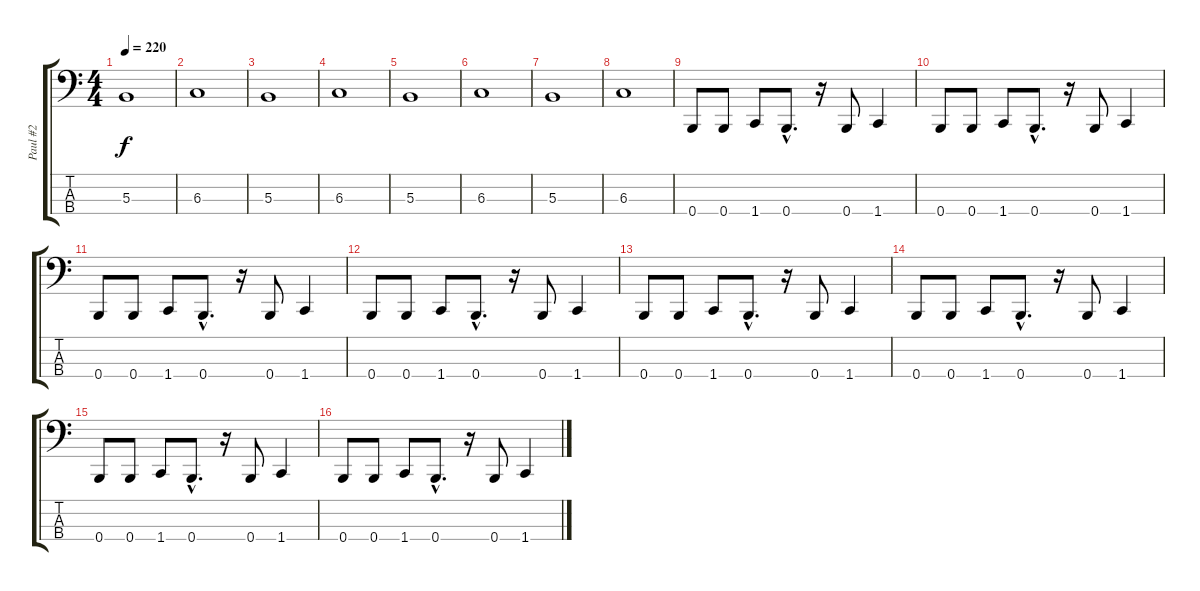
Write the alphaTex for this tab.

\track ("Paul #2" "Paul #2") {instrument electricbassfinger}
\staff {score tabs}
\tuning (E2 B1 Gb1 B0) {hide}
\ts (4 4)
\tempo 220
\clef f4
\ks c
5.3.1{dy f} |
6.3.1 |
5.3.1 |
6.3.1 |
5.3.1 |
6.3.1 |
5.3.1 |
6.3.1 |
0.4.8 0.4.8 1.4.8 0.4{hac}.8{d} r.16 0.4.8 1.4.4 |
0.4.8 0.4.8 1.4.8 0.4{hac}.8{d} r.16 0.4.8 1.4.4 |
0.4.8 0.4.8 1.4.8 0.4{hac}.8{d} r.16 0.4.8 1.4.4 |
0.4.8 0.4.8 1.4.8 0.4{hac}.8{d} r.16 0.4.8 1.4.4 |
0.4.8 0.4.8 1.4.8 0.4{hac}.8{d} r.16 0.4.8 1.4.4 |
0.4.8 0.4.8 1.4.8 0.4{hac}.8{d} r.16 0.4.8 1.4.4 |
0.4.8 0.4.8 1.4.8 0.4{hac}.8{d} r.16 0.4.8 1.4.4 |
0.4.8 0.4.8 1.4.8 0.4{hac}.8{d} r.16 0.4.8 1.4.4
